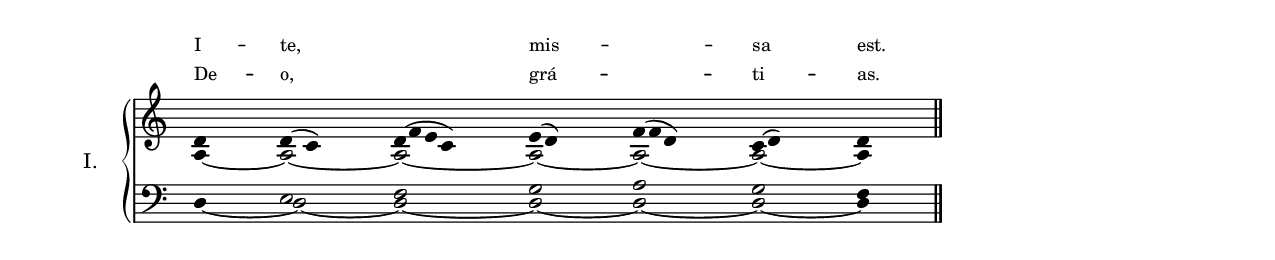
\version "2.18"
\include "gregorian.ly"
\include "noh2.ily"

%Page reference: page v.77
%(volume.page)

global = {
 \key d \dorian
 \cadenzaOn 
 \override Glissando #'thickness = #2.0
}

chantTextA = \lyricmode {
I -- te, _ mis -- _ sa est. }
chantTextB = \lyricmode {
De -- o, _ grá -- _ ti -- as. }

chantMusic = {
\tieDown   d'4 d'4 ( c'4) d'4 ( f'4 e'4 c'4) e'4 ( d'4) f'4 ( f'4 d'4) c'4 ( d'4) d'4 \finalis

}

altoMusic = {
a4 ~ a2 ~ a2*4/2 ~ a2 ~ a2*3/2 ~ a2 ~ a4 \finalis
}

tenorMusic = {
r4 e2 f2*4/2 g2 a2*3/2 g2 f4 \finalis
}

bassMusic = {
d4 ~ d2 ~ d2*4/2 ~ d2 ~ d2*3/2 ~ d2 ~ d4 \finalis
}

voiceLines = {
\voiceLineStyle


}

\score{
  <<
    \new Lyrics = "chanta"
    \new Lyrics = "chantb"
    \new GrandStaff <<
      \set GrandStaff.autoBeaming = ##f
      \set GrandStaff.instrumentName = \markup \center-column {
        "I."
      }
      \new Staff = up <<
        \new Voice = "chant" {
          \voiceOne \global \chantMusic
        }
        \new Voice {
          \voiceTwo \global \altoMusic
        }
      >>

      \new Staff = down <<
        \clef bass
        \new Voice {
          \voiceOne \global \tenorMusic
        }
        \new Voice {
          \voiceTwo \global \bassMusic
        }
	\new Voice {
        \voiceThree \global \voiceLines
        }
      >>
    >>
    \context Lyrics = "chanta" {
      \lyricsto chant {
      \chantTextA
    }
    }
    \context Lyrics = "chantb" {
      \lyricsto chant {
      \chantTextB
    }
    }
  >>
  \layout{
  }
  
}
